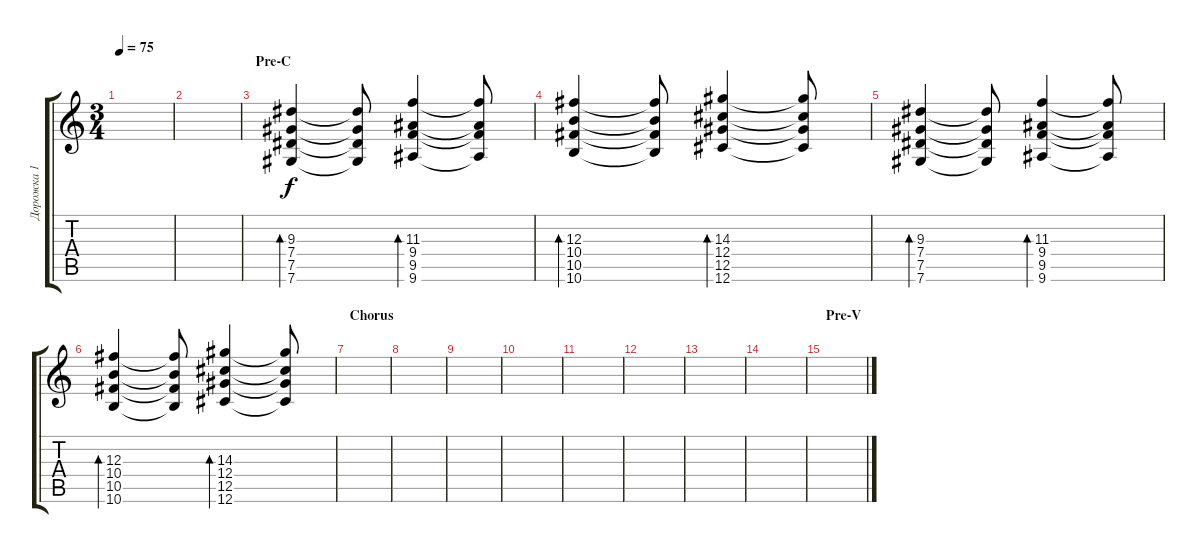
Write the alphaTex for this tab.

\track ("Дорожка 1" "Дорожка 1") {instrument electricguitarclean}
\staff {score tabs}
\tuning (Eb4 Bb3 Gb3 Db3 Ab2 Db2) {hide}
\ts (3 4)
\tempo 75
\clef g2
\ks c
|
|
\section ("" "Pre-C")
(9.3 7.4 7.5 7.6).4{bd 120 volume 16} (9.3{t} 7.4{t} 7.5{t} 7.6{t}).8 (11.3 9.4 9.5 9.6).4{bd 120} (11.3{t} 9.4{t} 9.5{t} 9.6{t}).8 |
(12.3 10.4 10.5 10.6).4{bd 120} (12.3{t} 10.4{t} 10.5{t} 10.6{t}).8 (14.3 12.4 12.5 12.6).4{bd 120} (14.3{t} 12.4{t} 12.5{t} 12.6{t}).8 |
(9.3 7.4 7.5 7.6).4{bd 120} (9.3{t} 7.4{t} 7.5{t} 7.6{t}).8 (11.3 9.4 9.5 9.6).4{bd 120} (11.3{t} 9.4{t} 9.5{t} 9.6{t}).8 |
(12.3 10.4 10.5 10.6).4{bd 120} (12.3{t} 10.4{t} 10.5{t} 10.6{t}).8 (14.3 12.4 12.5 12.6).4{bd 120} (14.3{t} 12.4{t} 12.5{t} 12.6{t}).8 |
\section ("" "Chorus")
|
|
|
|
|
|
|
|
\section ("" "Pre-V")
